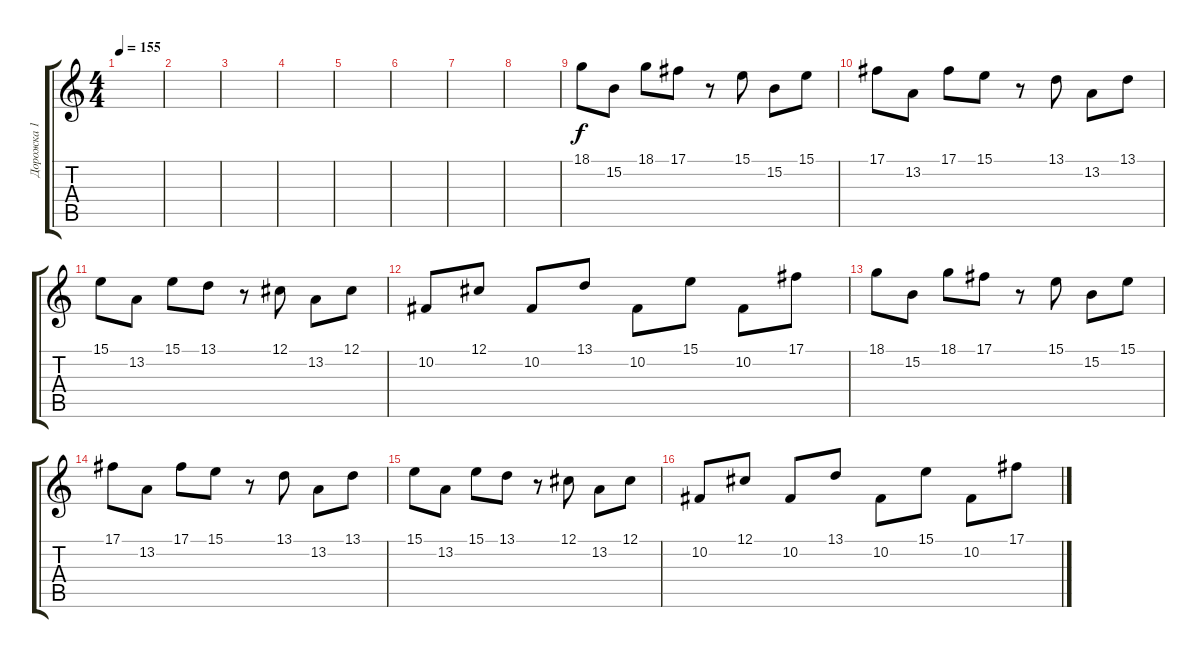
\track ("Дорожка 1" "Дорожка 1") {instrument electricgrandpiano}
\staff {score tabs}
\tuning (Db4 Ab3 E3 B2 Gb2 B1) {hide}
\ts (4 4)
\tempo 155
\clef g2
\ks c
|
|
|
|
|
|
|
|
18.1.8 15.2.8 18.1.8 17.1.8 r.8 15.1.8 15.2.8 15.1.8 |
17.1.8 13.2.8 17.1.8 15.1.8 r.8 13.1.8 13.2.8 13.1.8 |
15.1.8 13.2.8 15.1.8 13.1.8 r.8 12.1.8 13.2.8 12.1.8 |
10.2.8 12.1.8 10.2.8 13.1.8 10.2.8 15.1.8 10.2.8 17.1.8 |
18.1.8 15.2.8 18.1.8 17.1.8 r.8 15.1.8 15.2.8 15.1.8 |
17.1.8 13.2.8 17.1.8 15.1.8 r.8 13.1.8 13.2.8 13.1.8 |
15.1.8 13.2.8 15.1.8 13.1.8 r.8 12.1.8 13.2.8 12.1.8 |
10.2.8 12.1.8 10.2.8 13.1.8 10.2.8 15.1.8 10.2.8 17.1.8
